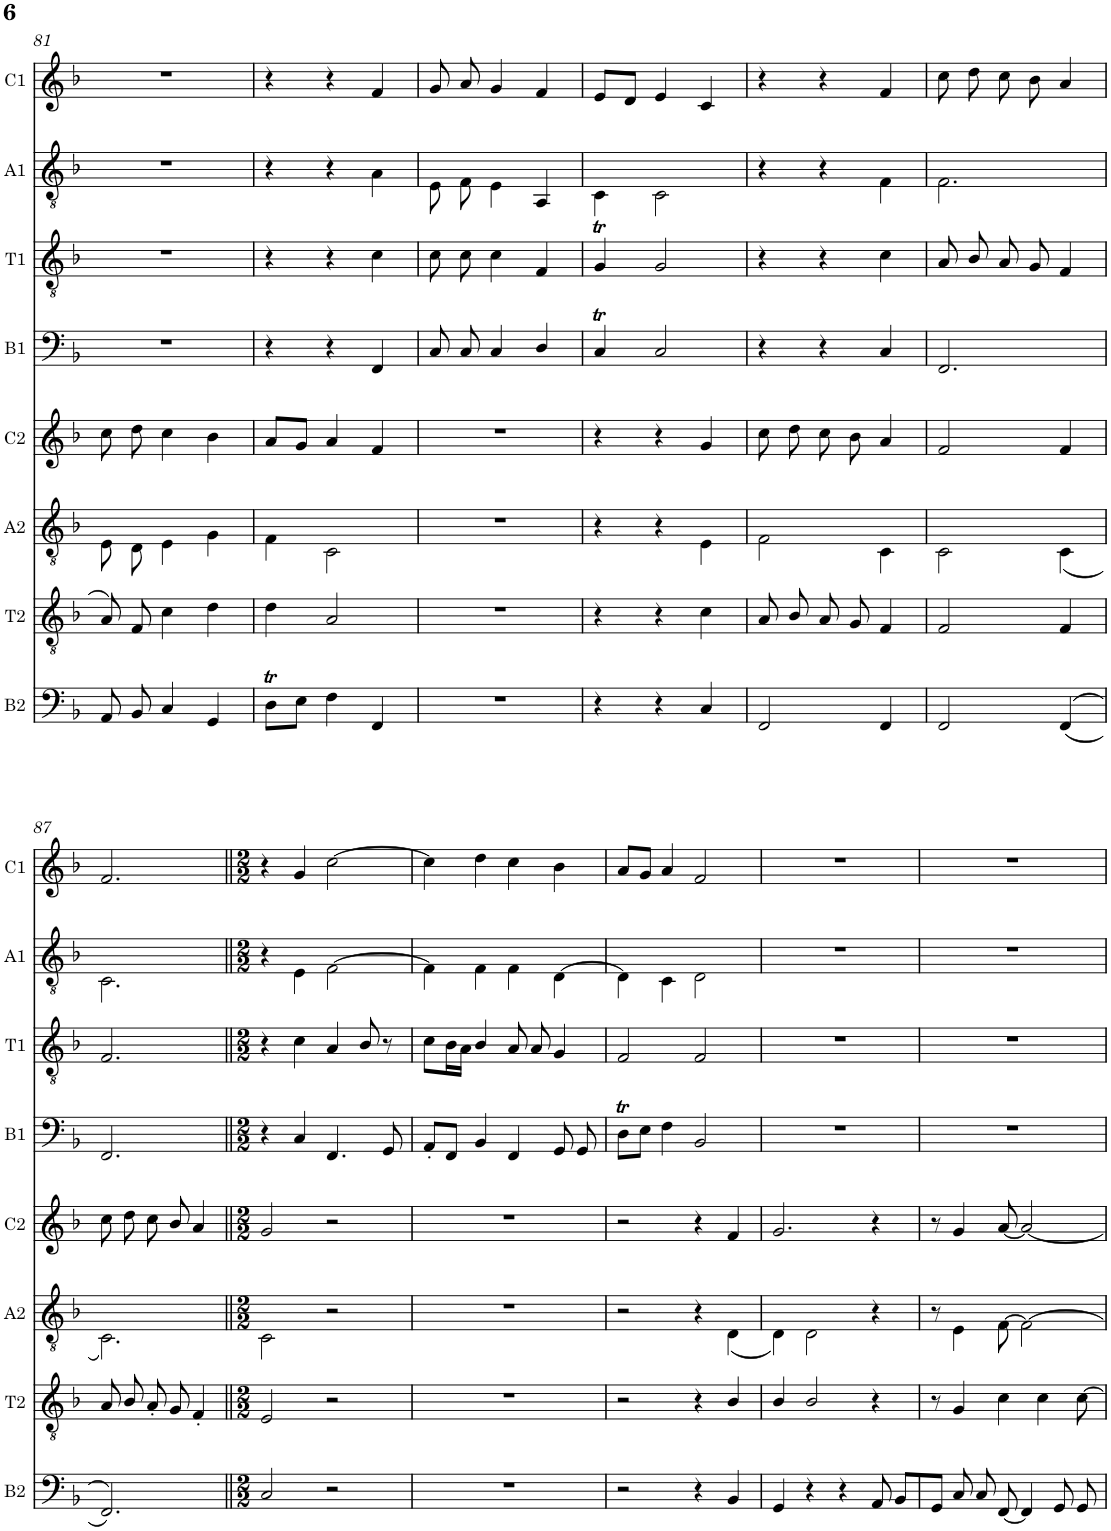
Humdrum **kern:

**kern	**kern	**kern	**kern	**kern	**kern	**kern	**kern
*part8	*part7	*part6	*part5	*part4	*part3	*part2	*part1
*staff8	*staff7	*staff6	*staff5	*staff4	*staff3	*staff2	*staff1
*I"Bass 2	*I"Tenor 2	*I"Alto 2	*I"Cantus 2	*I"Bass 1	*I"Tenor 1	*I"Alto 1	*I"Cantus 1
*I'B2	*I'T2	*I'A2	*I'C2	*I'B1	*I'T1	*I'A1	*I'C1
!!LO:PB:g=z
*clefF4	*clefGv2	*clefGv2	*clefG2	*clefF4	*clefGv2	*clefGv2	*clefG2
*k[b-]	*k[b-]	*k[b-]	*k[b-]	*k[b-]	*k[b-]	*k[b-]	*k[b-]
*M3/4	*M3/4	*M3/4	*M3/4	*M3/4	*M3/4	*M3/4	*M3/4
=81	=81	=81	=81	=81	=81	=81	=81
8AA/	8A/L	8E\L	8cc\	2.r	2.r	2.r	2.r
8BB-/	8F/J	8D\J	8dd\	.	.	.	.
4C/	4c\	4E\	4cc\	.	.	.	.
4GG/	4d\	4G\	4b-\	.	.	.	.
=82	=82	=82	=82	=82	=82	=82	=82
8DT\L	4d\	4F\	8a/L	4r	4r	4r	4r
8E\J	.	.	8g/J	.	.	.	.
4F\	2A/	2C\	4a/	4r	4r	4r	4r
4FF/	.	.	4f/	4FF/	4c\	4A\	4f/
=83	=83	=83	=83	=83	=83	=83	=83
2.r	2.r	2.r	2.r	8C/	8c\	8E\L	8g/
.	.	.	.	8C/	8c\	8F\J	8a/
.	.	.	.	4C/	4c\	4E\	4g/
.	.	.	.	4D/	4F/	4AA/	4f/
=84	=84	=84	=84	=84	=84	=84	=84
4r	4r	4r	4r	4CT/	4GT/	4C\	8e/L
.	.	.	.	.	.	.	8d/J
4r	4r	4r	4r	2C/	2G/	2C\	4e/
4C/	4c\	4E\	4g/	.	.	.	4c/
=85	=85	=85	=85	=85	=85	=85	=85
2FF/	8A/L	2F\	8cc\	4r	4r	4r	4r
.	8B-/J	.	8dd\	.	.	.	.
.	8A/L	.	8cc\	4r	4r	4r	4r
.	8G/J	.	8b-\	.	.	.	.
4FF/	4F/	4C\	4a/	4C/	4c\	4F\	4f/
=86	=86	=86	=86	=86	=86	=86	=86
2FF/	2F/	2C\	2f/	2.FF/	8A/	2.F\	8cc\
.	.	.	.	.	8B-/	.	8dd\
.	.	.	.	.	8A/	.	8cc\
.	.	.	.	.	8G/	.	8b-\
(<(>4FF/	4F/	(<4C\	4f/	.	4F/	.	4a/
!!LO:LB:g=z
=87	=87	=87	=87	=87	=87	=87	=87
2.FF/))	8A/L	2.C\)	8cc\	2.FF/	2.F/	2.C\	2.f/
.	8B-/J	.	8dd\	.	.	.	.
.	8A'/L	.	8cc\	.	.	.	.
.	8G/J	.	8b-/	.	.	.	.
.	4F'/	.	4a/	.	.	.	.
=88||	=88||	=88||	=88||	=88||	=88||	=88||	=88||
*M2/2	*M2/2	*M2/2	*M2/2	*M2/2	*M2/2	*M2/2	*M2/2
2C/	2E/	2C\	2g/	4r	4r	4r	4r
.	.	.	.	4C/	4c\	4E\	4g/
2r	2r	2r	2r	4.FF/	4A/	[2F\	[2cc\
.	.	.	.	.	8B-/	.	.
.	.	.	.	8GG/	8r	.	.
=89	=89	=89	=89	=89	=89	=89	=89
1r	1r	1r	1r	8AA'/L	8c\L	4F\]	4cc\]
.	.	.	.	8FF/J	16B-\L	.	.
.	.	.	.	.	16A\JJ	.	.
.	.	.	.	4BB-/	4B-/	4F\	4dd\
.	.	.	.	4FF/	8A/	4F\	4cc\
.	.	.	.	.	8A/	.	.
.	.	.	.	8GG/	4G/	[4D\	4b-\
.	.	.	.	8GG/	.	.	.
=90	=90	=90	=90	=90	=90	=90	=90
2r	2r	2r	2r	8DT\L	2F/	4D\]	8a/L
.	.	.	.	8E\J	.	.	8g/J
.	.	.	.	4F\	.	4C\	4a/
4r	4r	4r	4r	2BB-/	2F/	2D\	2f/
4BB-/	4B-/	(<4D\	4f/	.	.	.	.
=91	=91	=91	=91	=91	=91	=91	=91
4GG/	4B-/	4D\)	2.g/	1r	1r	1r	1r
4r	2B-/	2D\	.	.	.	.	.
4r	.	.	.	.	.	.	.
8AA/	4r	4r	4r	.	.	.	.
8BB-/L	.	.	.	.	.	.	.
=92	=92	=92	=92	=92	=92	=92	=92
8GG/J	8r	8r	8r	1r	1r	1r	1r
8C/	4G/	4E\	4g/	.	.	.	.
8C/	.	.	.	.	.	.	.
[8FF/	4c\	[8F\	[8a/	.	.	.	.
4FF/]	.	2F\_	2a/_	.	.	.	.
.	4c\	.	.	.	.	.	.
8GG/	.	.	.	.	.	.	.
8GG/	[8c\	.	.	.	.	.	.
=	=	=	=	=	=	=	=
*-	*-	*-	*-	*-	*-	*-	*-
